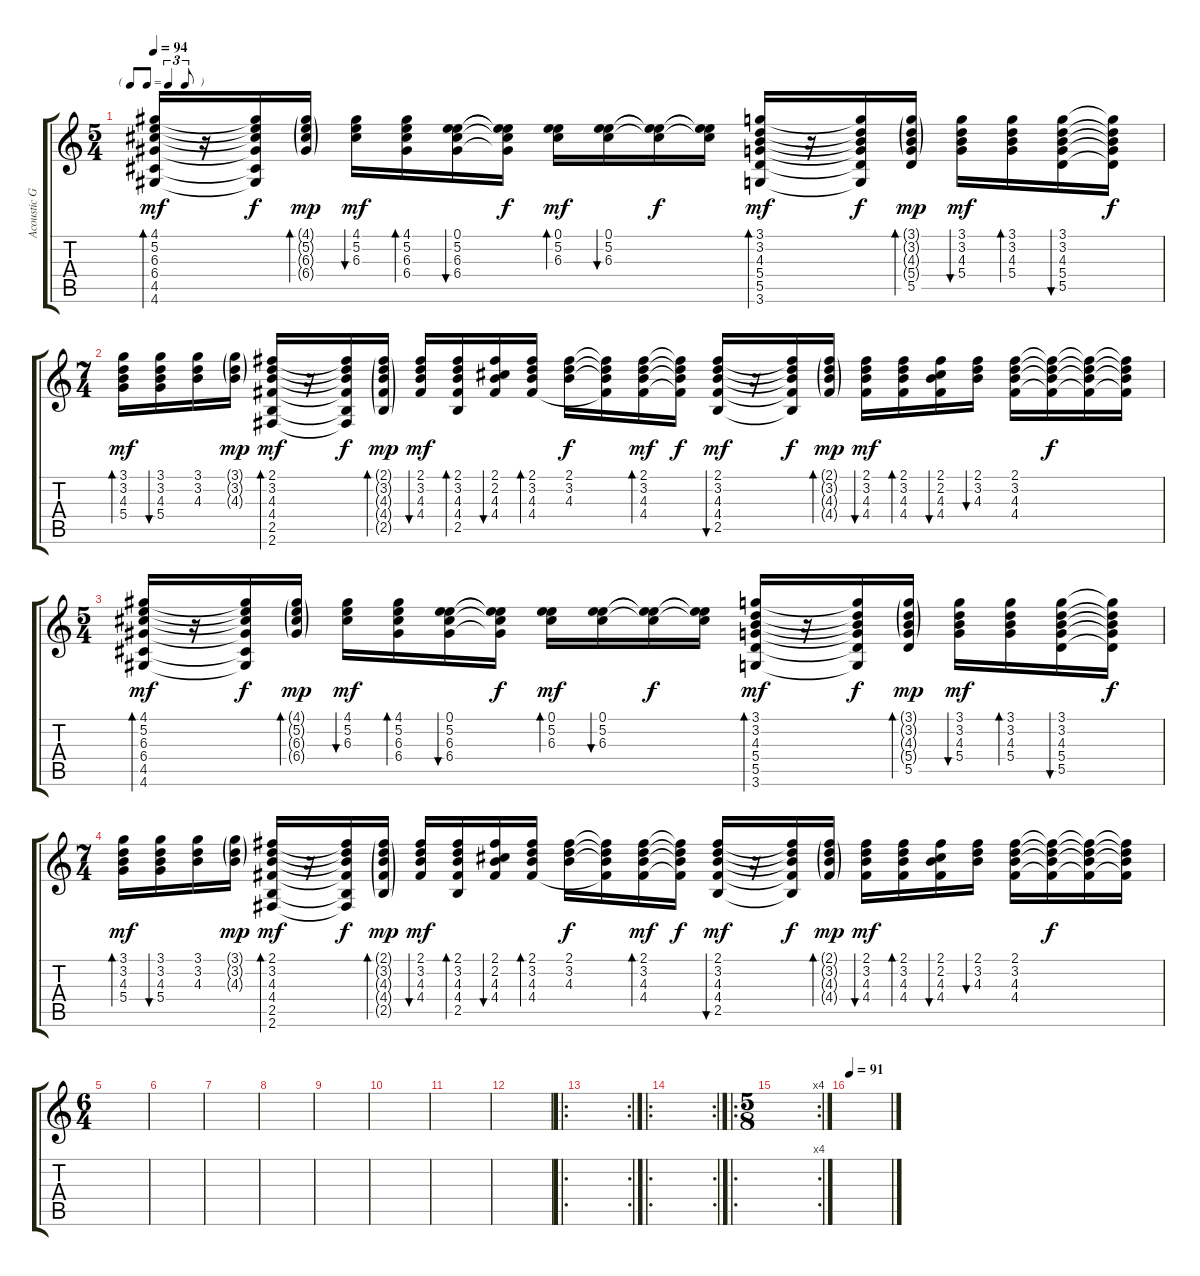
\track ("Acoustic Guitar" "Acoustic G") {instrument acousticguitarsteel}
\staff {score tabs}
\tuning (E4 B3 G3 D3 A2 E2) {hide}
\ts (5 4)
\tf triplet8th
\tempo 94
\clef g2
\ks c
(4.1 5.2 6.3 6.4 4.5 4.6).16{bd 30 dy mf} r.16 (4.1{t} 5.2{t} 6.3{t} 6.4{t} 4.5{t} 4.6{t}).16{dy f} (4.1{g} 5.2{g} 6.3{g} 6.4{g}).16{bd 30 dy mp} (4.1 5.2 6.3).16{bu 30 dy mf} (4.1 5.2 6.3 6.4).16{bd 30} (0.1 5.2 6.3 6.4).16{bu 30} (0.1{t} 5.2{t} 6.3{t} 6.4{t}).16{dy f} (0.1 5.2 6.3).16{bd 30 dy mf} (0.1 5.2 6.3).16{bu 30} (0.1{t} 5.2{t} 6.3{t}).16{dy f} (0.1{t} 5.2{t} 6.3{t}).16 (3.1 3.2 4.3 5.4 5.5 3.6).16{bd 30 dy mf} r.16 (3.1{t} 3.2{t} 4.3{t} 5.4{t} 5.5{t} 3.6{t}).16{dy f} (3.1{g} 3.2{g} 4.3{g} 5.4{g} 5.5).16{bd 30 dy mp} (3.1 3.2 4.3 5.4).16{bu 30 dy mf} (3.1 3.2 4.3 5.4).16{bd 30} (3.1 3.2 4.3 5.4 5.5).16{bu 30} (3.1{t} 3.2{t} 4.3{t} 5.4{t} 5.5{t}).16{dy f} |
\ts (7 4)
(3.1 3.2 4.3 5.4).16{bd 30 dy mf} (3.1 3.2 4.3 5.4).16{bu 30} (3.1 3.2 4.3).16 (3.1{g} 3.2{g} 4.3{g}).16{dy mp} (2.1 3.2 4.3 4.4 2.5 2.6).16{bd 30 dy mf} r.16 (2.1{t} 3.2{t} 4.3{t} 4.4{t} 2.5{t} 2.6{t}).16{dy f} (2.1{g} 3.2{g} 4.3{g} 4.4{g} 2.5{g}).16{bd 30 dy mp} (2.1 3.2 4.3 4.4).16{bu 30 dy mf} (2.1 3.2 4.3 4.4 2.5).16{bd 30} (2.1 2.2 4.3 4.4).16{bu 30} (2.1 3.2 4.3 4.4).16{bd 30} (2.1 3.2 4.3).16{dy f} (2.1{t} 3.2{t} 4.3{t} 4.4{t}).16 (2.1 3.2 4.3 4.4).16{bd 30 dy mf} (2.1{t} 3.2{t} 4.3{t} 4.4{t}).16{dy f} (2.1 3.2 4.3 4.4 2.5).16{bu 30 dy mf} r.16 (2.1{t} 3.2{t} 4.3{t} 4.4{t} 2.5{t}).16{dy f} (2.1{g} 3.2{g} 4.3{g} 4.4{g}).16{bd 30 dy mp} (2.1 3.2 4.3 4.4).16{bu 30 dy mf} (2.1 3.2 4.3 4.4).16{bd 30} (2.1 2.2 4.3 4.4).16{bu 30} (2.1 3.2 4.3).16{bu 30} (2.1 3.2 4.3 4.4).16 (2.1{t} 3.2{t} 4.3{t} 4.4{t}).16{dy f} (2.1{t} 3.2{t} 4.3{t} 4.4{t}).16 (2.1{t} 3.2{t} 4.3{t} 4.4{t}).16 |
\ts (5 4)
(4.1 5.2 6.3 6.4 4.5 4.6).16{bd 30 dy mf} r.16 (4.1{t} 5.2{t} 6.3{t} 6.4{t} 4.5{t} 4.6{t}).16{dy f} (4.1{g} 5.2{g} 6.3{g} 6.4{g}).16{bd 30 dy mp} (4.1 5.2 6.3).16{bu 30 dy mf} (4.1 5.2 6.3 6.4).16{bd 30} (0.1 5.2 6.3 6.4).16{bu 30} (0.1{t} 5.2{t} 6.3{t} 6.4{t}).16{dy f} (0.1 5.2 6.3).16{bd 30 dy mf} (0.1 5.2 6.3).16{bu 30} (0.1{t} 5.2{t} 6.3{t}).16{dy f} (0.1{t} 5.2{t} 6.3{t}).16 (3.1 3.2 4.3 5.4 5.5 3.6).16{bd 30 dy mf} r.16 (3.1{t} 3.2{t} 4.3{t} 5.4{t} 5.5{t} 3.6{t}).16{dy f} (3.1{g} 3.2{g} 4.3{g} 5.4{g} 5.5).16{bd 30 dy mp} (3.1 3.2 4.3 5.4).16{bu 30 dy mf} (3.1 3.2 4.3 5.4).16{bd 30} (3.1 3.2 4.3 5.4 5.5).16{bu 30} (3.1{t} 3.2{t} 4.3{t} 5.4{t} 5.5{t}).16{dy f} |
\ts (7 4)
(3.1 3.2 4.3 5.4).16{bd 30 dy mf} (3.1 3.2 4.3 5.4).16{bu 30} (3.1 3.2 4.3).16 (3.1{g} 3.2{g} 4.3{g}).16{dy mp} (2.1 3.2 4.3 4.4 2.5 2.6).16{bd 30 dy mf} r.16 (2.1{t} 3.2{t} 4.3{t} 4.4{t} 2.5{t} 2.6{t}).16{dy f} (2.1{g} 3.2{g} 4.3{g} 4.4{g} 2.5{g}).16{bd 30 dy mp} (2.1 3.2 4.3 4.4).16{bu 30 dy mf} (2.1 3.2 4.3 4.4 2.5).16{bd 30} (2.1 2.2 4.3 4.4).16{bu 30} (2.1 3.2 4.3 4.4).16{bd 30} (2.1 3.2 4.3).16{dy f} (2.1{t} 3.2{t} 4.3{t} 4.4{t}).16 (2.1 3.2 4.3 4.4).16{bd 30 dy mf} (2.1{t} 3.2{t} 4.3{t} 4.4{t}).16{dy f} (2.1 3.2 4.3 4.4 2.5).16{bu 30 dy mf} r.16 (2.1{t} 3.2{t} 4.3{t} 4.4{t} 2.5{t}).16{dy f} (2.1{g} 3.2{g} 4.3{g} 4.4{g}).16{bd 30 dy mp} (2.1 3.2 4.3 4.4).16{bu 30 dy mf} (2.1 3.2 4.3 4.4).16{bd 30} (2.1 2.2 4.3 4.4).16{bu 30} (2.1 3.2 4.3).16{bu 30} (2.1 3.2 4.3 4.4).16 (2.1{t} 3.2{t} 4.3{t} 4.4{t}).16{dy f} (2.1{t} 3.2{t} 4.3{t} 4.4{t}).16 (2.1{t} 3.2{t} 4.3{t} 4.4{t}).16 |
\ts (6 4)
|
|
|
|
|
|
|
|
\ro
\rc 2
|
\ro
\rc 2
|
\ro
\rc 4
\ts (5 8)
|
\tempo 91
